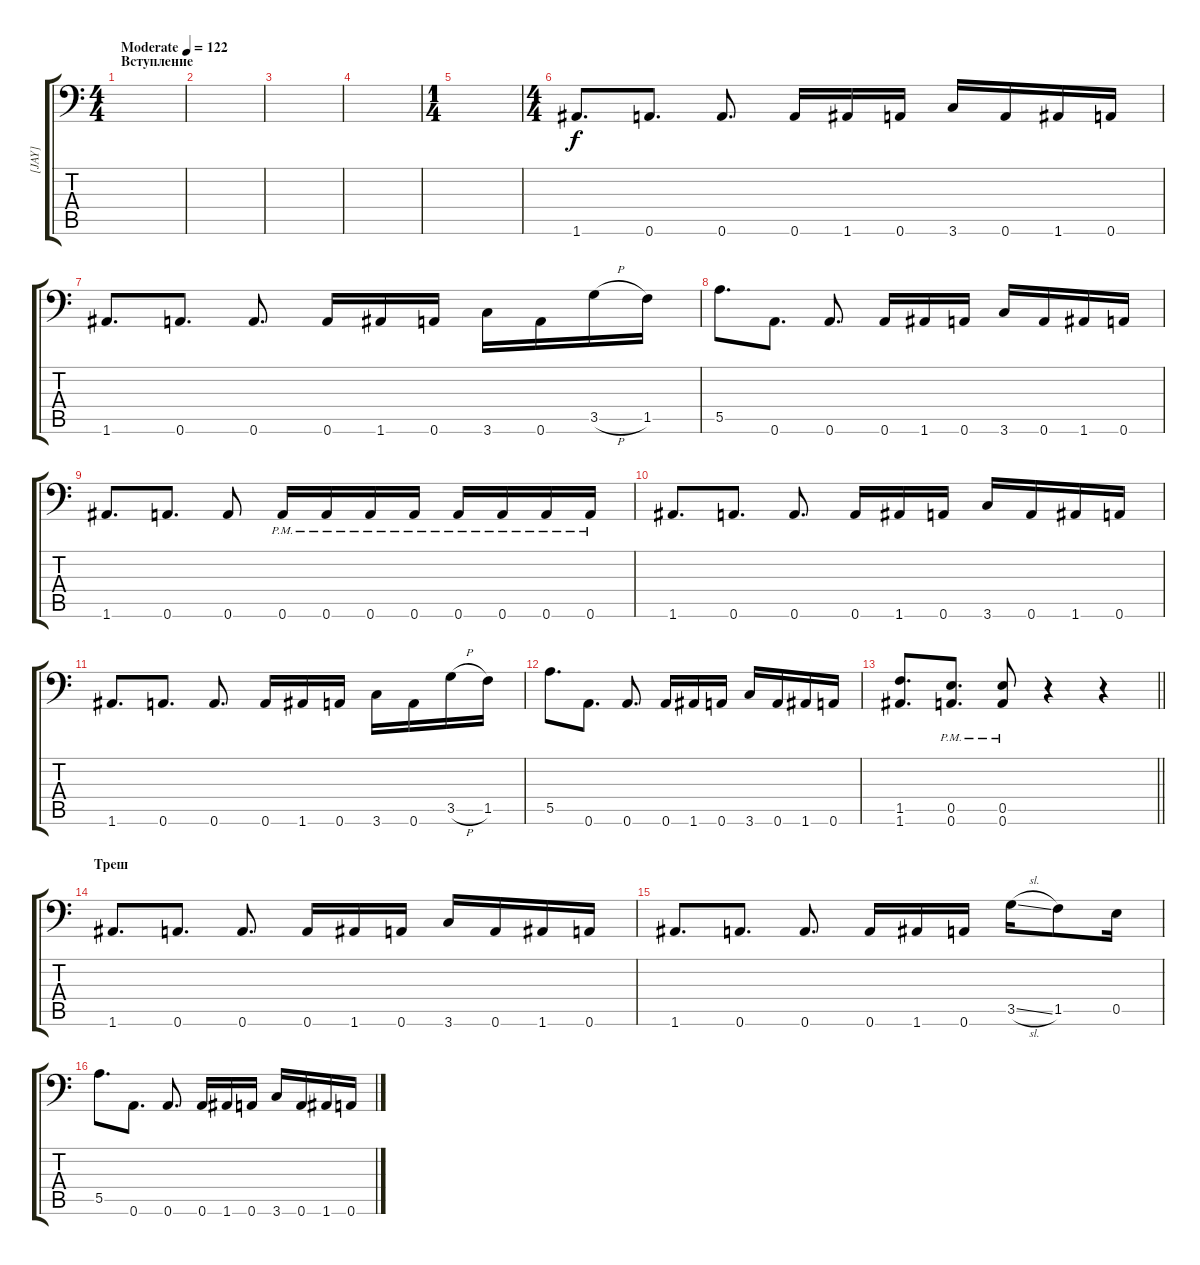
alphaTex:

\track ("[JAY]" "[JAY]") {instrument distortionguitar}
\staff {score tabs}
\tuning (B3 Gb3 D3 A2 E2 A1) {hide}
\ts (4 4)
\section ("" "Вступление")
\tempo (122 "Moderate")
\clef f4
\ks c
|
|
|
|
\ts (1 4)
|
\ts (4 4)
1.6.8{d} 0.6.8{d} 0.6.8{d} 0.6.16 1.6.16 0.6.16 3.6.16 0.6.16 1.6.16 0.6.16 |
1.6.8{d} 0.6.8{d} 0.6.8{d} 0.6.16 1.6.16 0.6.16 3.6.16 0.6.16 3.5{h}.16 1.5.16 |
5.5.8{d} 0.6.8{d} 0.6.8{d} 0.6.16 1.6.16 0.6.16 3.6.16 0.6.16 1.6.16 0.6.16 |
1.6.8{d} 0.6.8{d} 0.6.8 0.6{pm}.16 0.6{pm}.16 0.6{pm}.16 0.6{pm}.16 0.6{pm}.16 0.6{pm}.16 0.6{pm}.16 0.6{pm}.16 |
1.6.8{d} 0.6.8{d} 0.6.8{d} 0.6.16 1.6.16 0.6.16 3.6.16 0.6.16 1.6.16 0.6.16 |
1.6.8{d} 0.6.8{d} 0.6.8{d} 0.6.16 1.6.16 0.6.16 3.6.16 0.6.16 3.5{h}.16 1.5.16 |
5.5.8{d} 0.6.8{d} 0.6.8{d} 0.6.16 1.6.16 0.6.16 3.6.16 0.6.16 1.6.16 0.6.16 |
\barLineRight lightlight
(1.5 1.6).8{d} (0.5{pm} 0.6{pm}).8{d} (0.5{pm} 0.6{pm}).8 r.4 r.4 |
\section ("" "Треш")
1.6.8{d} 0.6.8{d} 0.6.8{d} 0.6.16 1.6.16 0.6.16 3.6.16 0.6.16 1.6.16 0.6.16 |
1.6.8{d} 0.6.8{d} 0.6.8{d} 0.6.16 1.6.16 0.6.16 3.5{sl}.16 1.5.8 0.5.16 |
5.5.8{d} 0.6.8{d} 0.6.8{d} 0.6.16 1.6.16 0.6.16 3.6.16 0.6.16 1.6.16 0.6.16
